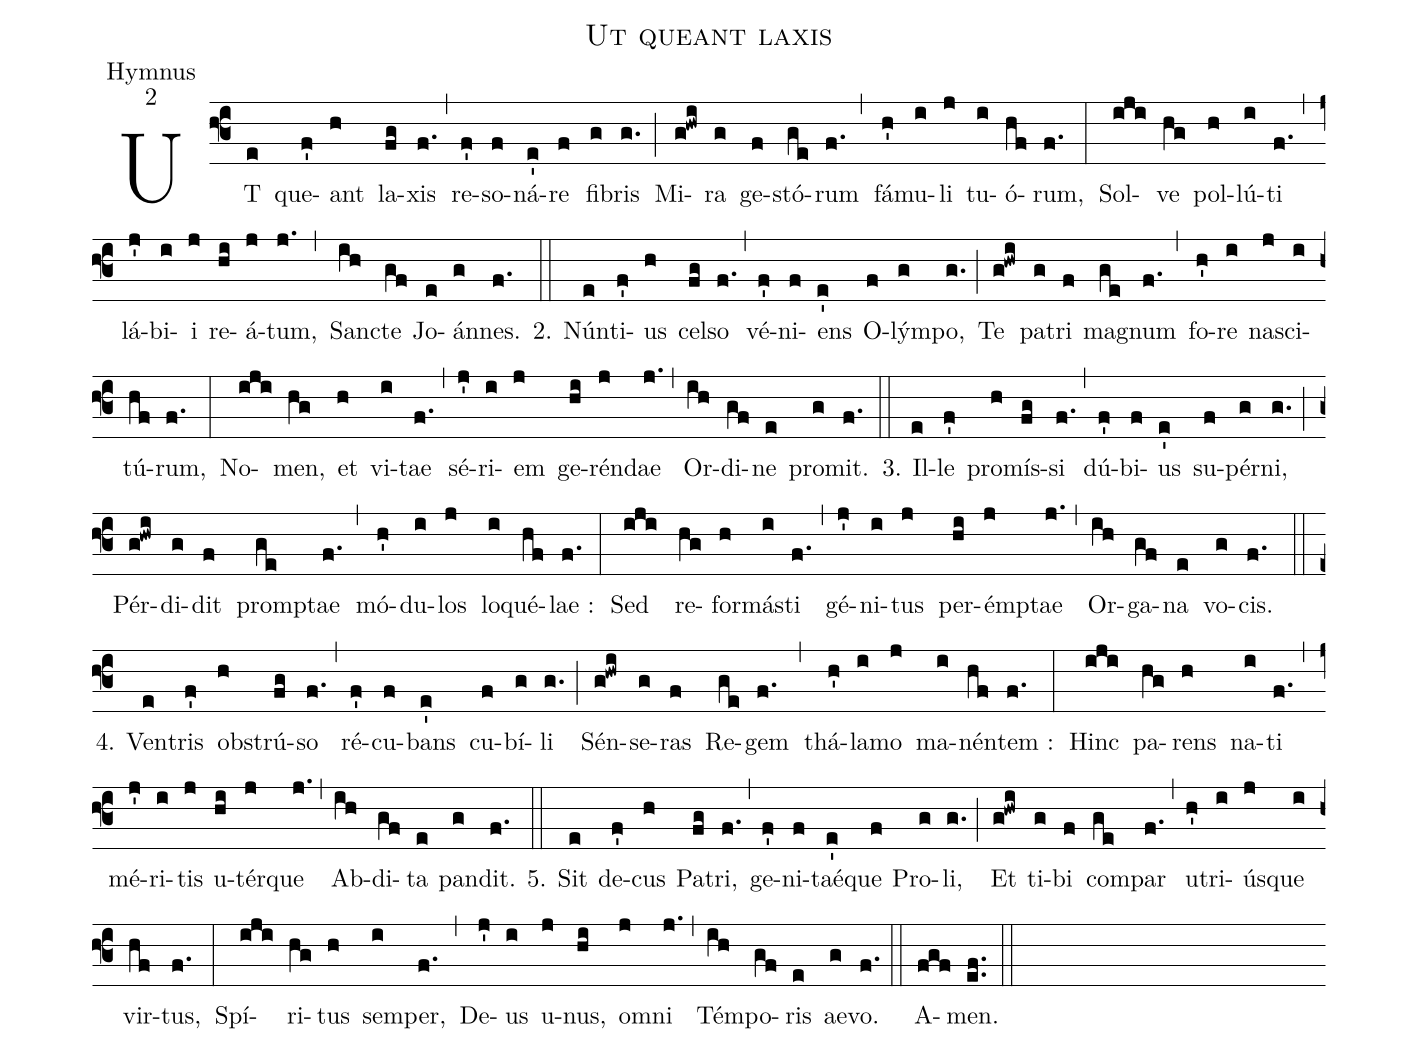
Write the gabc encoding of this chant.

name:Ut queant laxis;
office-part:Hymnus;
mode:2;
%%
(f3) UT(e) que(f')ant(h)
la(fg)xis(f.) (,)
re(f')so(f)ná(e')re(f) fi(g)bris(g.) (;)
Mi(g!hwi)ra(g) ge(f)stó(ge)rum(f.) (,)
fá(h')mu(i)li(j) tu(i)ó(hf)rum,(f.) (:)
Sol(iji)ve(hg) pol(h)lú(i)ti(f.) (,)
lá(j')bi(i)i(j) re(hi)á(j)tum,(j.) (,)
San(ih)cte(gf) Jo(e)án(g)nes.(f.) (::)
2. Nún(e)ti(f')us(h) cel(fg)so(f.) (,) vé(f')ni(f)ens(e') O(f)lým(g)po,(g.) (;) Te(g!hwi) pa(g)tri(f) ma(ge)gnum(f.) (,) fo(h')re(i) na(j)sci(i)tú(hf)rum,(f.) (:) No(iji)men,(hg) et(h) vi(i)tae(f.) (,) sé(j')ri(i)em(j) ge(hi)rén(j)dae(j.) (,) Or(ih)di(gf)ne(e) pro(g)mit.(f.) (::)
3. Il(e)le(f') pro(h)mís(fg)si(f.) (,) dú(f')bi(f)us(e') su(f)pér(g)ni,(g.) (;) Pér(g!hwi)di(g)dit(f) prom(ge)ptae(f.) (,) mó(h')du(i)los(j) lo(i)qué(hf)lae :(f.) (:) Sed(iji) re(hg)for(h)má(i)sti(f.) (,) gé(j')ni(i)tus(j) per(hi)ém(j)ptae(j.) (,) Or(ih)ga(gf)na(e) vo(g)cis.(f.) (::)
4. Ven(e)tris(f') ob(h)strú(fg)so(f.) (,) ré(f')cu(f)bans(e') cu(f)bí(g)li(g.) (;) Sén(g!hwi)se(g)ras(f) Re(ge)gem(f.) (,) thá(h')la(i)mo(j) ma(i)nén(hf)tem :(f.) (:) Hinc(iji) pa(hg)rens(h) na(i)ti(f.) (,) mé(j')ri(i)tis(j) u(hi)tér(j)que(j.) (,) Ab(ih)di(gf)ta(e) pan(g)dit.(f.) (::)
5. Sit(e) de(f')cus(h) Pa(fg)tri,(f.) (,) ge(f')ni(f)taé(e')que(f) Pro(g)li,(g.) (;) Et(g!hwi) ti(g)bi(f) com(ge)par(f.) (,) u(h')tri(i)ús(j)que(i) vir(hf)tus,(f.) (:) Spí(iji)ri(hg)tus(h) sem(i)per,(f.) (,) De(j')us(i) u(j)nus,(hi) o(j)mni(j.) (,) Tém(ih)po(gf)ris(e) ae(g)vo.(f.) (::)
A(fgf)men.(ef..) (::)
